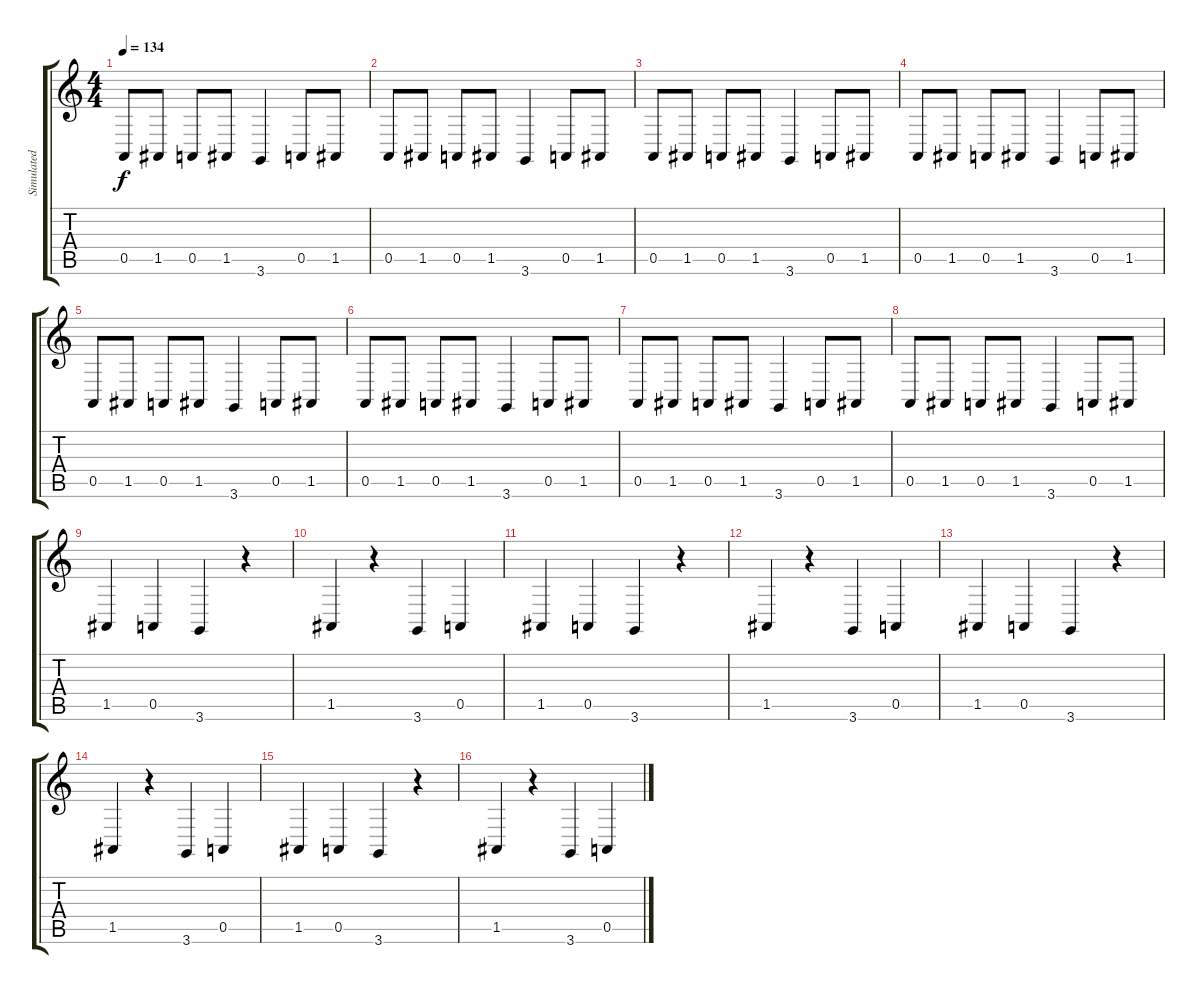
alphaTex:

\track ("Simulated drums" "Simulated ") {instrument gunshot}
\staff {score tabs}
\tuning (E4 B3 G3 D3 A2 E2) {hide}
\ts (4 4)
\tempo 134
\clef g2
\ks c
0.5.8{dy f} 1.5.8 0.5.8 1.5.8 3.6.4 0.5.8 1.5.8 |
0.5.8 1.5.8 0.5.8 1.5.8 3.6.4 0.5.8 1.5.8 |
0.5.8 1.5.8 0.5.8 1.5.8 3.6.4 0.5.8 1.5.8 |
0.5.8 1.5.8 0.5.8 1.5.8 3.6.4 0.5.8 1.5.8 |
0.5.8 1.5.8 0.5.8 1.5.8 3.6.4 0.5.8 1.5.8 |
0.5.8 1.5.8 0.5.8 1.5.8 3.6.4 0.5.8 1.5.8 |
0.5.8 1.5.8 0.5.8 1.5.8 3.6.4 0.5.8 1.5.8 |
0.5.8 1.5.8 0.5.8 1.5.8 3.6.4 0.5.8 1.5.8 |
1.5.4 0.5.4 3.6.4 r.4 |
1.5.4 r.4 3.6.4 0.5.4 |
1.5.4 0.5.4 3.6.4 r.4 |
1.5.4 r.4 3.6.4 0.5.4 |
1.5.4 0.5.4 3.6.4 r.4 |
1.5.4 r.4 3.6.4 0.5.4 |
1.5.4 0.5.4 3.6.4 r.4 |
1.5.4 r.4 3.6.4 0.5.4
